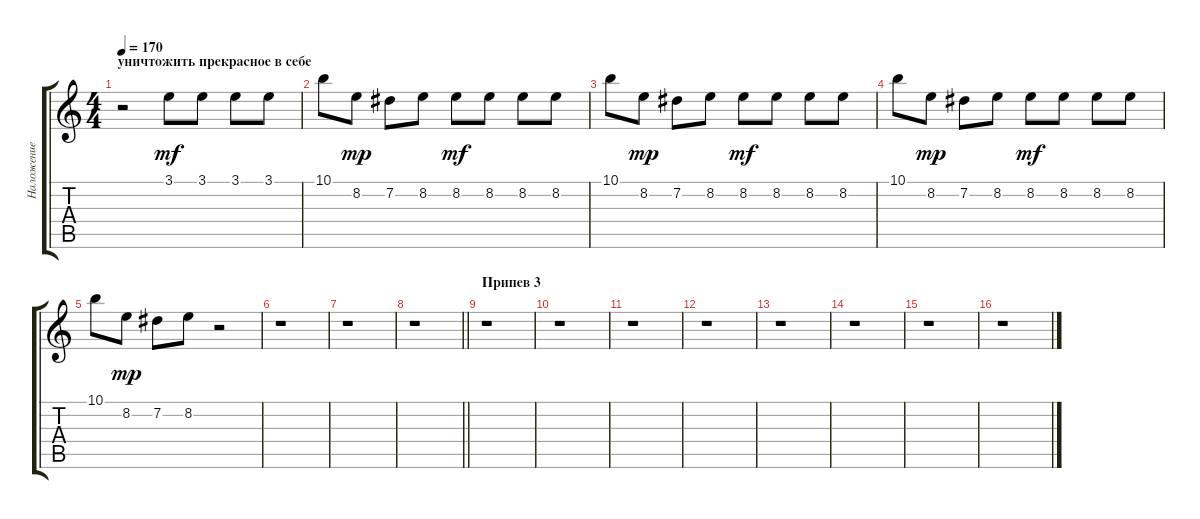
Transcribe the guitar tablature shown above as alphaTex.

\track ("Наложение" "Наложение") {instrument overdrivenguitar}
\staff {score tabs}
\tuning (Db4 Ab3 E3 B2 Gb2 Db2) {hide}
\ts (4 4)
\section ("" "уничтожить прекрасное в себе")
\tempo 170
\clef g2
\ks c
r.2{dy f} 3.1.8{dy mf} 3.1.8 3.1.8 3.1.8 |
10.1.8 8.2.8{dy mp} 7.2.8 8.2.8 8.2.8{dy mf} 8.2.8 8.2.8 8.2.8 |
10.1.8 8.2.8{dy mp} 7.2.8 8.2.8 8.2.8{dy mf} 8.2.8 8.2.8 8.2.8 |
10.1.8 8.2.8{dy mp} 7.2.8 8.2.8 8.2.8{dy mf} 8.2.8 8.2.8 8.2.8 |
10.1.8 8.2.8{dy mp} 7.2.8 8.2.8 r.2 |
r.1 |
r.1 |
\barLineRight lightlight
r.1 |
\section ("" "Припев 3")
r.1 |
r.1 |
r.1 |
r.1 |
r.1 |
r.1 |
r.1 |
r.1
